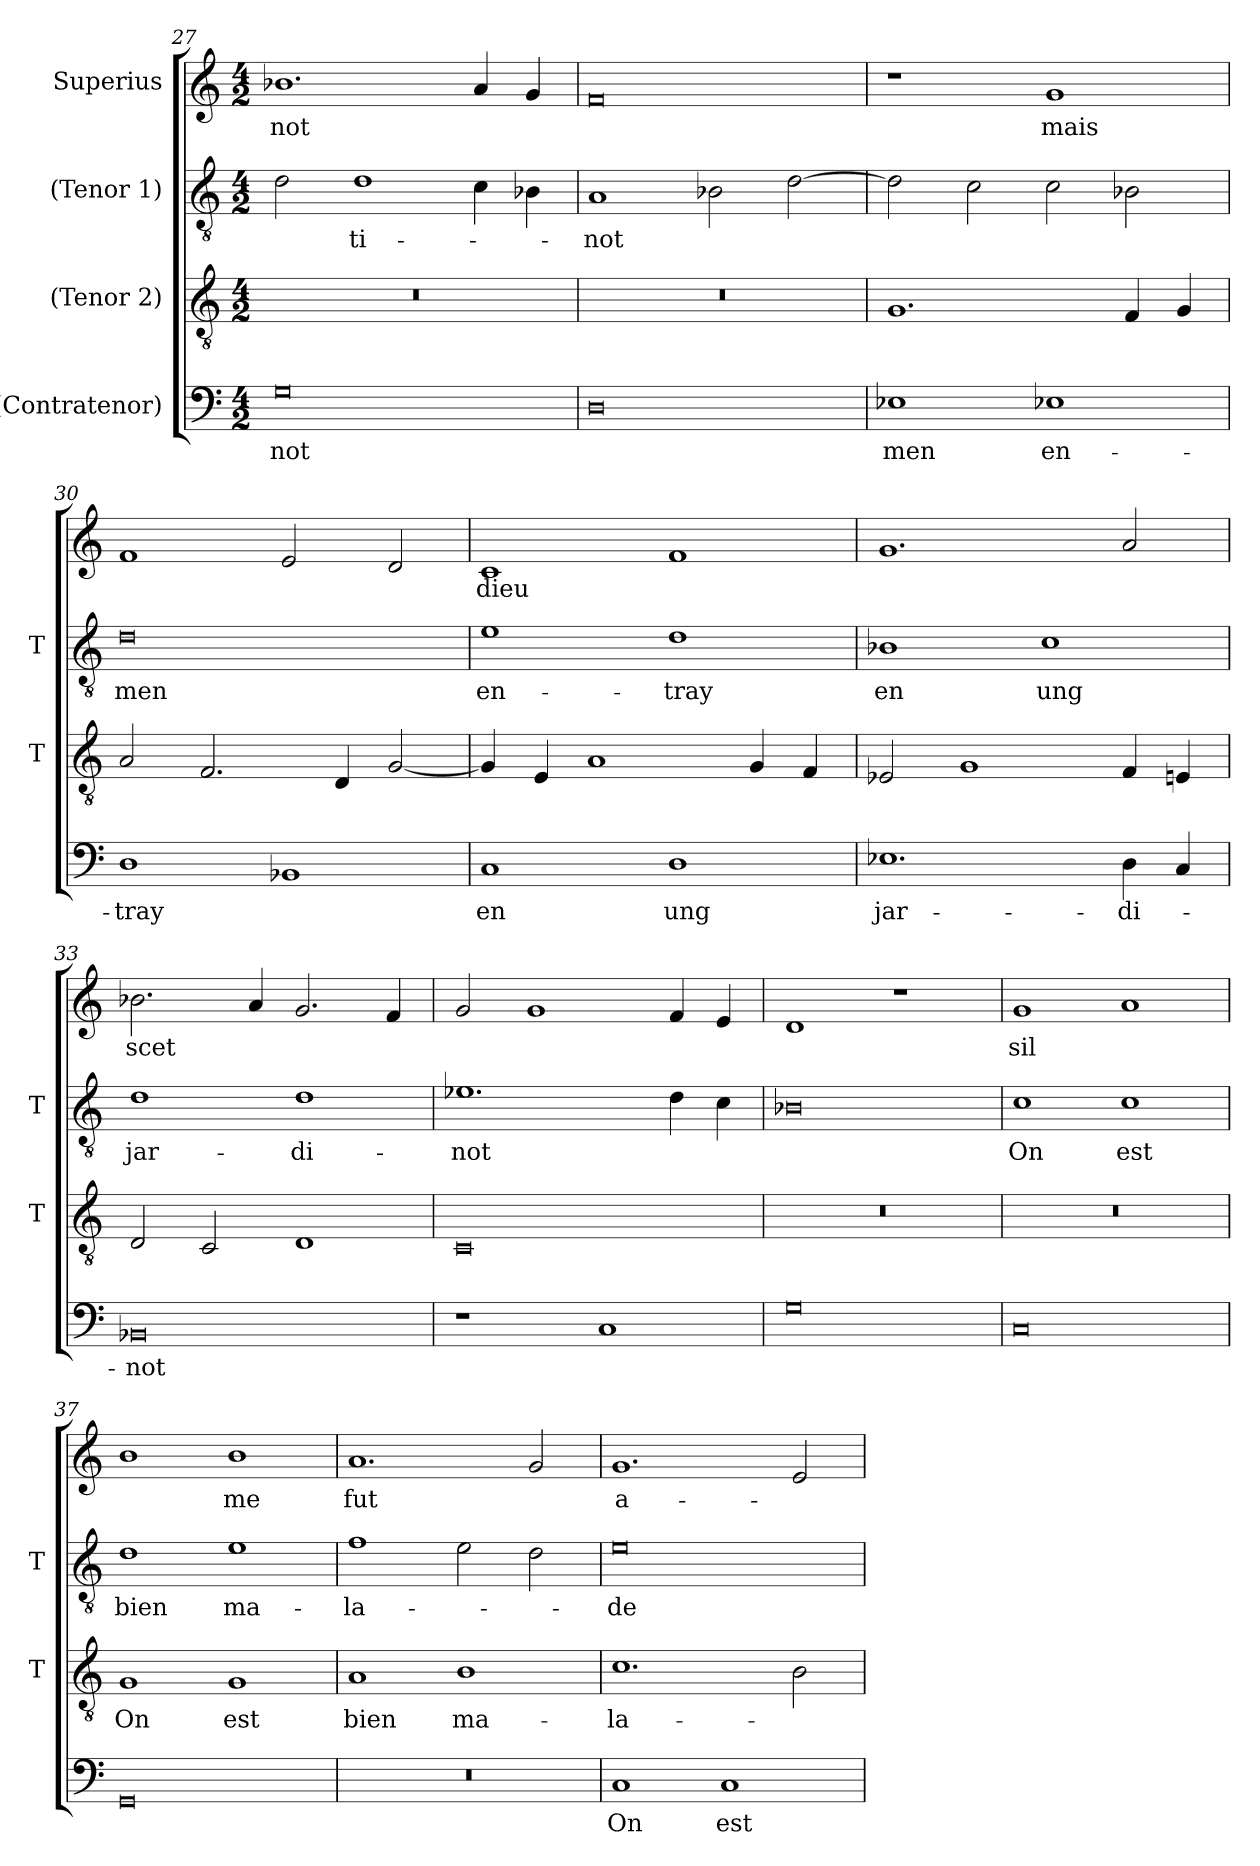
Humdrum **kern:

**kern	**text	**kern	**text	**kern	**text	**kern	**text
*part4	*part4	*part3	*part3	*part2	*part2	*part1	*part1
*staff4	*staff4	*staff3	*staff3	*staff2	*staff2	*staff1	*staff1
*I"(Contratenor)	*	*I"(Tenor 2)	*	*I"(Tenor 1)	*	*I"Superius	*
*	*	*I'T	*	*I'T	*	*	*
*clefF4	*	*clefGv2	*	*clefGv2	*	*clefG2	*
*M4/2	*	*M4/2	*	*M4/2	*	*M4/2	*
=27	=27	=27	=27	=27	=27	=27	=27
0G	-not	0r	.	2d	.	1.b-X	-not
.	.	.	.	1d	-ti-	.	.
.	.	.	.	4c	.	4a	.
.	.	.	.	4B-X	.	4g	.
=28	=28	=28	=28	=28	=28	=28	=28
0D	.	0r	.	1A	-not	0f	.
.	.	.	.	2B-X	.	.	.
.	.	.	.	[2d	.	.	.
=29	=29	=29	=29	=29	=29	=29	=29
1E-X	-men	1.G	.	2d]	.	1r	.
.	.	.	.	2c	.	.	.
1E-X	en-	.	.	2c	.	1g	-mais
.	.	4F	.	2B-X	.	.	.
.	.	4G	.	.	.	.	.
=30	=30	=30	=30	=30	=30	=30	=30
1D	-tray	2A	.	0d	-men	1f	.
.	.	2.F	.	.	.	.	.
1BB-X	.	.	.	.	.	2e	.
.	.	4D	.	.	.	.	.
.	.	[2G	.	.	.	2d	.
=31	=31	=31	=31	=31	=31	=31	=31
1C	-en	4G]	.	1e	en-	1c	-dieu
.	.	4E	.	.	.	.	.
.	.	1A	.	.	.	.	.
1D	-ung	.	.	1d	-tray	1f	.
.	.	4G	.	.	.	.	.
.	.	4F	.	.	.	.	.
=32	=32	=32	=32	=32	=32	=32	=32
1.E-X	jar-	2E-X	.	1B-X	-en	1.g	.
.	.	1G	.	.	.	.	.
.	.	.	.	1c	-ung	.	.
4D	-di-	4F	.	.	.	2a	.
4C	.	4E	.	.	.	.	.
=33	=33	=33	=33	=33	=33	=33	=33
0BB-X	-not	2D	.	1d	jar-	2.b-X	-scet
.	.	2C	.	.	.	.	.
.	.	.	.	.	.	4a	.
.	.	1D	.	1d	-di-	2.g	.
.	.	.	.	.	.	4f	.
=34	=34	=34	=34	=34	=34	=34	=34
1r	.	0C	.	1.e-X	-not	2g	.
.	.	.	.	.	.	1g	.
1C	.	.	.	.	.	.	.
.	.	.	.	4d	.	4f	.
.	.	.	.	4c	.	4e	.
=35	=35	=35	=35	=35	=35	=35	=35
0G	.	0r	.	0B-X	.	1d	.
.	.	.	.	.	.	1r	.
=36	=36	=36	=36	=36	=36	=36	=36
0C	.	0r	.	1c	-On	1g	-sil
.	.	.	.	1c	-est	1a	.
=37	=37	=37	=37	=37	=37	=37	=37
0GG	.	1G	-On	1d	-bien	1b	.
.	.	1G	-est	1e	ma-	1b	-me
=38	=38	=38	=38	=38	=38	=38	=38
0r	.	1A	-bien	1f	-la-	1.a	-fut
.	.	1B	ma-	2e	.	.	.
.	.	.	.	2d	.	2g	.
=39	=39	=39	=39	=39	=39	=39	=39
1C	-On	1.c	-la-	0e	-de	1.g	a-
1C	-est	.	.	.	.	.	.
.	.	2B	.	.	.	2e	.
=	=	=	=	=	=	=	=
*-	*-	*-	*-	*-	*-	*-	*-
